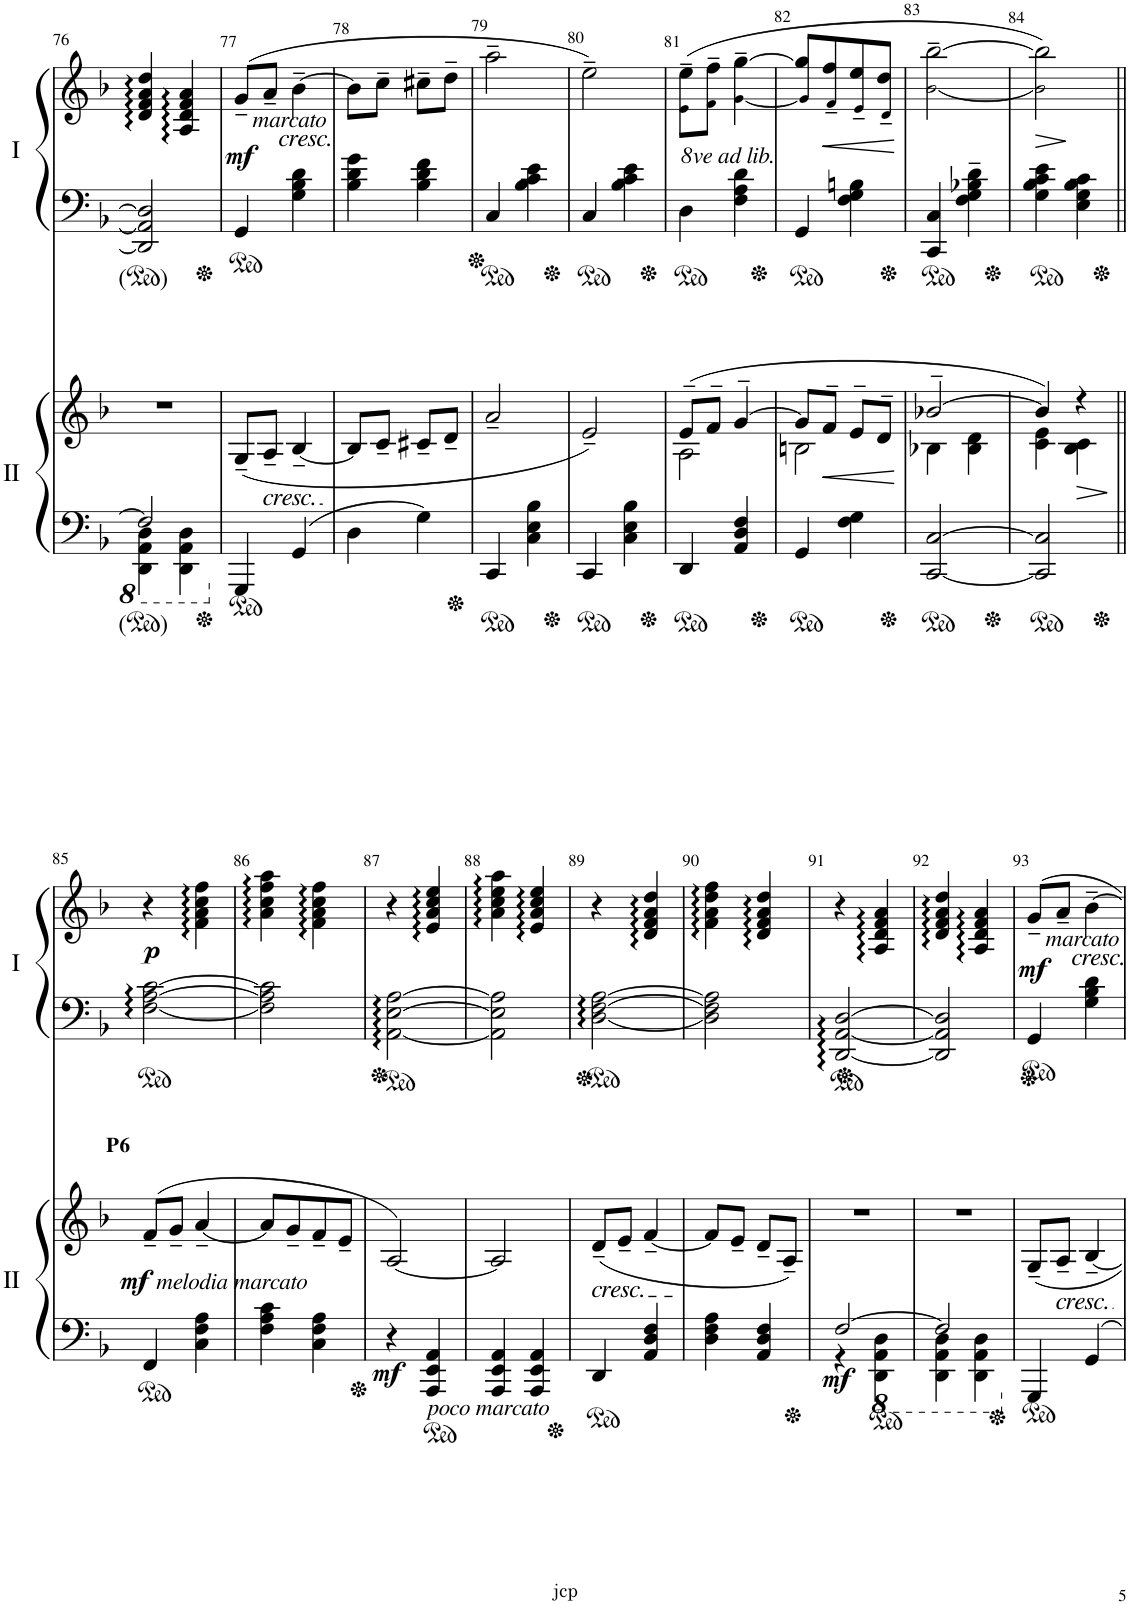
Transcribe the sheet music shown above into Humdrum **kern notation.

**kern	**kern	**dynam	**kern	**kern	**dynam
*part2	*part2	*part2	*part1	*part1	*part1
*staff4	*staff3	*staff3/4	*staff2	*staff1	*staff1/2
*I"Piano II	*	*	*I"Piano I	*	*
*I'II	*	*	*I'I	*	*
!!LO:PB:g=z
*clefF4	*clefG2	*	*clefF4	*clefG2	*
*k[b-]	*k[b-]	*	*k[b-]	*k[b-]	*
*M2/4	*M2/4	*	*M2/4	*M2/4	*
=76	=76	=76	=76	=76	=76
*^	*	*	*	*	*
*	*	*ped	*	*	*	*
2FF/]	4DDD\ 4AAA\ 4DD\	2r	.	2DD/] 2AA/] 2D/]	4d/ 4f/ 4a/ 4dd/	.
.	4DDD\ 4AAA\ 4DD\	.	.	.	4A/ 4d/ 4f/ 4a/	.
*v	*v	*	*	*	*	*
=77	=77	=77	=77	=77	=77
*Xped	*	*	*	*	*
*^	*	*	*	*	*
!	!	!	!	!	!	!LO:DY:b
*v	*v	*	*	*	*	*
4GGG/	(8G~/L	.	4GG/	(8g~/L	mf
!	!	!	!	!LO:TX:b:i:t=marcato	!
!	!LO:TX:b:i:t=cresc.	!	!	!	!
.	8A~/J	.	.	8a~/J	.
!	!	!	!	!LO:TX:b:i:t=cresc.	!
4GG/	[4B-~/	.	4G\ 4B-\ 4d\	[4b-~\	.
=78	=78	=78	=78	=78	=78
4D\	8B-/L]	.	4B-\ 4d\ 4g\	8b-\L]	.
.	8c~/J	.	.	8cc~\J	.
4G\	8c#X~/L	.	4B-\ 4d\ 4f\	8cc#X~\L	.
.	8d~/J	.	.	8dd~\J	.
=79	=79	=79	=79	=79	=79
4CC/	2a~/	.	4C/	2aa~\	.
4C\ 4E\ 4B-\	.	.	4B-\ 4c\ 4e\	.	.
=80	=80	=80	=80	=80	=80
4CC/	2e~/)	.	4C/	2ee~\)	.
4C\ 4E\ 4B-\	.	.	4B-\ 4c\ 4e\	.	.
=81	=81	=81	=81	=81	=81
*	*^	*	*	*	*
!	!	!	!	!	!LO:TX:b:i:t=8ve ad lib.	!
4DD/	(8e~/L	2A\	.	4D\	(8e!\~ 8ee\~L	.
.	8f~/J	.	.	.	8f!\~ 8ff\~J	.
4AA/ 4D/ 4F/	[4g~/	.	.	4F\ 4A\ 4d\	[4g!\~ [4gg\~	.
=82	=82	=82	=82	=82	=82	=82
4GG/	8g/L]	2Bn\	.	4GG/	8g!/] 8gg/]L	.
!	!	!	!LO:HP:b	!	!	!LO:HP:b
.	8f~/J	.	<	.	8f!/~ 8ff/~	<
4F\ 4G\	8e~/L	.	.	4F\ 4G\ 4Bn\	8e!/~ 8ee/~	.
.	8d~/J	.	.	.	8d!/~ 8dd/~J	.
*	*v	*v	*	*	*	*
.	.	[	.	.	[
=83	=83	=83	=83	=83	=83
*	*^	*	*	*	*
[2CC/ [2C/	[2b-X~/	4B-X\	.	4CC/ 4C/	[2b-!\~ [2bb-\~	.
.	.	4B-\ 4d\	.	4F\~ 4G\~ 4B-X\~ 4d\~	.	.
=84	=84	=84	=84	=84	=84	=84
!	!	!	!	!	!	!LO:HP:b
2CC/] 2C/]	4b-/])	4c\ 4e\	.	4G\ 4B-\ 4c\ 4e\	2b-!\] 2bb-\])	>
!	!	!	!LO:HP:b	!	!	!
.	4r	4B-\ 4c\	>	4E\ 4G\ 4B-\ 4c\	.	.
*	*v	*v	*	*	*	*
.	.	]	.	.	]
!!LO:LB:g=z
=85||	=85||	=85||	=85||	=85||	=85||
!	!LO:TX:a:B:t=P6	!	!	!	!
!	!LO:TX:b:i:t=melodia marcato	!	!	!	!
!	!	!LO:DY:b	!	!	!LO:DY:b
4FF/	(>8f~/L	mf	[2F\ [2A\ [2c\	4r	p
.	8g~/J	.	.	.	.
4C\ 4F\ 4A\	[4a~/	.	.	4f\ 4a\ 4cc\ 4ff\	.
=86	=86	=86	=86	=86	=86
4F\ 4A\ 4c\	8a/L]	.	2F\] 2A\] 2c\]	4a\ 4cc\ 4ff\ 4aa\	.
.	8g~/	.	.	.	.
4C\ 4F\ 4A\	8f~/	.	.	4f\ 4a\ 4cc\ 4ff\	.
.	8e~/J	.	.	.	.
=87	=87	=87	=87	=87	=87
!	!	!LO:DY:b=2	!	!	!
4r	[2A/)	mf	[2AA\ [2E\ [2A\	4r	.
!LO:TX:b:i:t=poco marcato	!	!	!	!	!
4AAA/ 4EE/ 4AA/	.	.	.	4e/ 4a/ 4cc/ 4ee/	.
=88	=88	=88	=88	=88	=88
4AAA/ 4EE/ 4AA/	2A/]	.	2AA\] 2E\] 2A\]	4a\ 4cc\ 4ee\ 4aa\	.
4AAA/ 4EE/ 4AA/	.	.	.	4e/ 4a/ 4cc/ 4ee/	.
=89	=89	=89	=89	=89	=89
!	!LO:TX:b:i:t=cresc.	!	!	!	!
4DD/	(8d~/L	.	[2D\ [2F\ [2A\	4r	.
.	8e~/J	.	.	.	.
4AA/ 4D/ 4F/	[4f~/	.	.	4d/ 4f/ 4a/ 4dd/	.
=90	=90	=90	=90	=90	=90
4D\ 4F\ 4A\	8f/L]	.	2D\] 2F\] 2A\]	4f\ 4a\ 4dd\ 4ff\	.
.	8e~/J	.	.	.	.
4AA/ 4D/ 4F/	8d~/L	.	.	4d/ 4f/ 4a/ 4dd/	.
.	8A~/J)	.	.	.	.
=91	=91	=91	=91	=91	=91
*^	*	*	*	*	*
!	!	!	!LO:DY:b=2	!	!	!
[2F/	4r	2r	mf	[2DD/ [2AA/ [2D/	4r	.
*8ba	*	*	*	*	*	*
.	4DDD\ 4AAA\ 4DD\	.	.	.	4A/ 4d/ 4f/ 4a/	.
=92	=92	=92	=92	=92	=92	=92
*	*	*ped	*	*	*	*
2FF/]	4DDD\ 4AAA\ 4DD\	2r	.	2DD/] 2AA/] 2D/]	4d/ 4f/ 4a/ 4dd/	.
.	4DDD\ 4AAA\ 4DD\	.	.	.	4A/ 4d/ 4f/ 4a/	.
*v	*v	*	*	*	*	*
=93	=93	=93	=93	=93	=93
*X8ba	*	*	*	*	*
*Xped	*	*	*	*	*
*^	*	*	*	*	*
!	!	!	!	!	!	!LO:DY:b
*v	*v	*	*	*	*	*
4GGG/	8G~/L	.	4GG/	8g~/L	mf
!	!	!	!	!LO:TX:b:i:t=marcato	!
!	!LO:TX:b:i:t=cresc.	!	!	!	!
.	8A~/J	.	.	8a~/J	.
!	!	!	!	!LO:TX:b:i:t=cresc.	!
4GG/	[4B-~/	.	4G\ 4B-\ 4d\	[4b-~\	.
=	=	=	=	=	=
*-	*-	*-	*-	*-	*-
